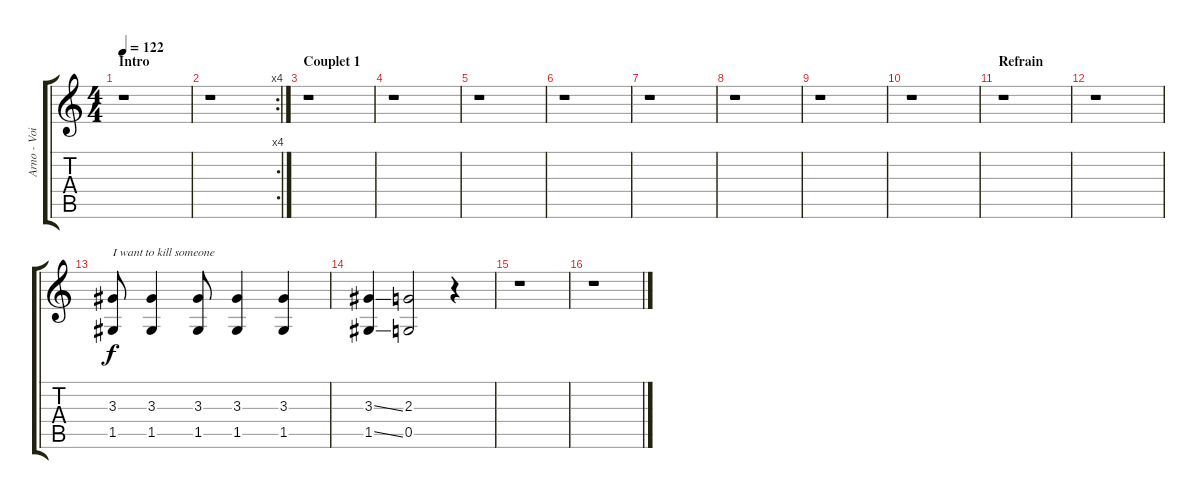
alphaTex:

\track ("Arno - Voix" "Arno - Voi") {instrument contrabass}
\staff {score tabs}
\tuning (D4 A3 F3 C3 G2 C2) {hide}
\ts (4 4)
\section ("" "Intro")
\tempo 122
\clef g2
\ks c
r.1{dy f instrument contrabass} |
\rc 4
r.1 |
\section ("" "Couplet 1")
r.1 |
r.1 |
r.1 |
r.1 |
r.1 |
r.1 |
r.1 |
r.1 |
\section ("" "Refrain")
r.1{volume 12 balance 8 instrument contrabass} |
r.1 |
(3.3 1.5).8{txt "I want to kill someone"} (3.3 1.5).4 (3.3 1.5).8 (3.3 1.5).4 (3.3 1.5).4 |
(3.3{ss} 1.5{ss}).4 (2.3 0.5).2 r.4 |
r.1 |
r.1
